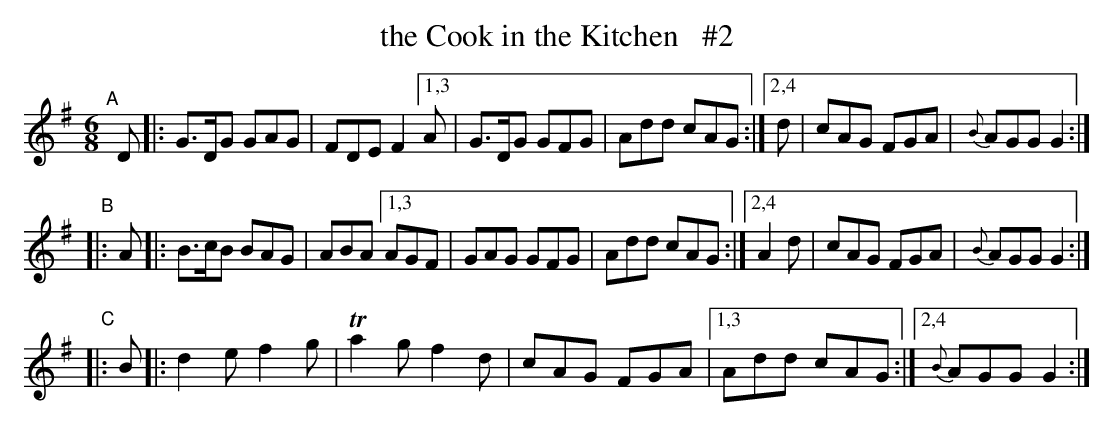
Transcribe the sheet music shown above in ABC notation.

X:1
T: the Cook in the Kitchen   #2
M: 6/8
L: 1/8
K: G
"^A"[|]D |: G>DG GAG | FDE F2 [1,3 A | G>DG GFG | Add cAG :|[2,4 d | cAG FGA | {B}AGG G2 :|
"^B"|: A |: B>cB BAG | ABA [1,3 AGF | GAG GFG | Add cAG :|[2,4 A2d | cAG FGA | {B}AGG G2 :|
"^C"|: B |: d2e f2g | Ta2g f2d | cAG FGA |[1,3 Add cAG :|[2,4 {B}AGG G2 :|
